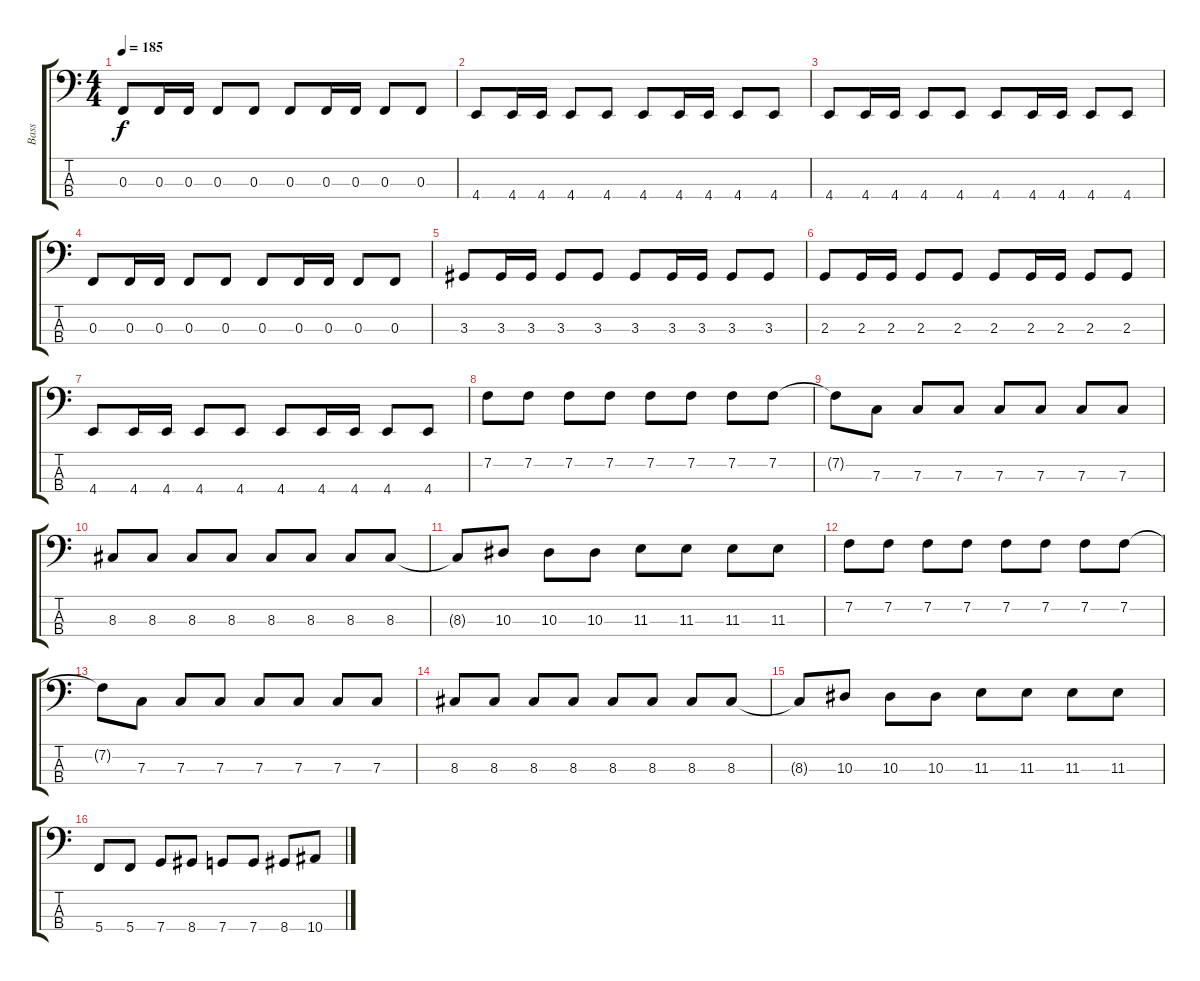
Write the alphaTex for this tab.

\track ("Bass" "Bass") {instrument electricbasspick}
\staff {score tabs}
\tuning (Eb2 Bb1 F1 C1) {hide}
\ts (4 4)
\tempo 185
\clef f4
\ks c
0.3.8{dy f} 0.3.16 0.3.16 0.3.8 0.3.8 0.3.8 0.3.16 0.3.16 0.3.8 0.3.8 |
4.4.8 4.4.16 4.4.16 4.4.8 4.4.8 4.4.8 4.4.16 4.4.16 4.4.8 4.4.8 |
4.4.8 4.4.16 4.4.16 4.4.8 4.4.8 4.4.8 4.4.16 4.4.16 4.4.8 4.4.8 |
0.3.8 0.3.16 0.3.16 0.3.8 0.3.8 0.3.8 0.3.16 0.3.16 0.3.8 0.3.8 |
3.3.8 3.3.16 3.3.16 3.3.8 3.3.8 3.3.8 3.3.16 3.3.16 3.3.8 3.3.8 |
2.3.8 2.3.16 2.3.16 2.3.8 2.3.8 2.3.8 2.3.16 2.3.16 2.3.8 2.3.8 |
4.4.8 4.4.16 4.4.16 4.4.8 4.4.8 4.4.8 4.4.16 4.4.16 4.4.8 4.4.8 |
7.2.8 7.2.8 7.2.8 7.2.8 7.2.8 7.2.8 7.2.8 7.2.8 |
7.2{t}.8 7.3.8 7.3.8 7.3.8 7.3.8 7.3.8 7.3.8 7.3.8 |
8.3.8 8.3.8 8.3.8 8.3.8 8.3.8 8.3.8 8.3.8 8.3.8 |
8.3{t}.8 10.3.8 10.3.8 10.3.8 11.3.8 11.3.8 11.3.8 11.3.8 |
7.2.8 7.2.8 7.2.8 7.2.8 7.2.8 7.2.8 7.2.8 7.2.8 |
7.2{t}.8 7.3.8 7.3.8 7.3.8 7.3.8 7.3.8 7.3.8 7.3.8 |
8.3.8 8.3.8 8.3.8 8.3.8 8.3.8 8.3.8 8.3.8 8.3.8 |
8.3{t}.8 10.3.8 10.3.8 10.3.8 11.3.8 11.3.8 11.3.8 11.3.8 |
5.4.8 5.4.8 7.4.8 8.4.8 7.4.8 7.4.8 8.4.8 10.4.8
